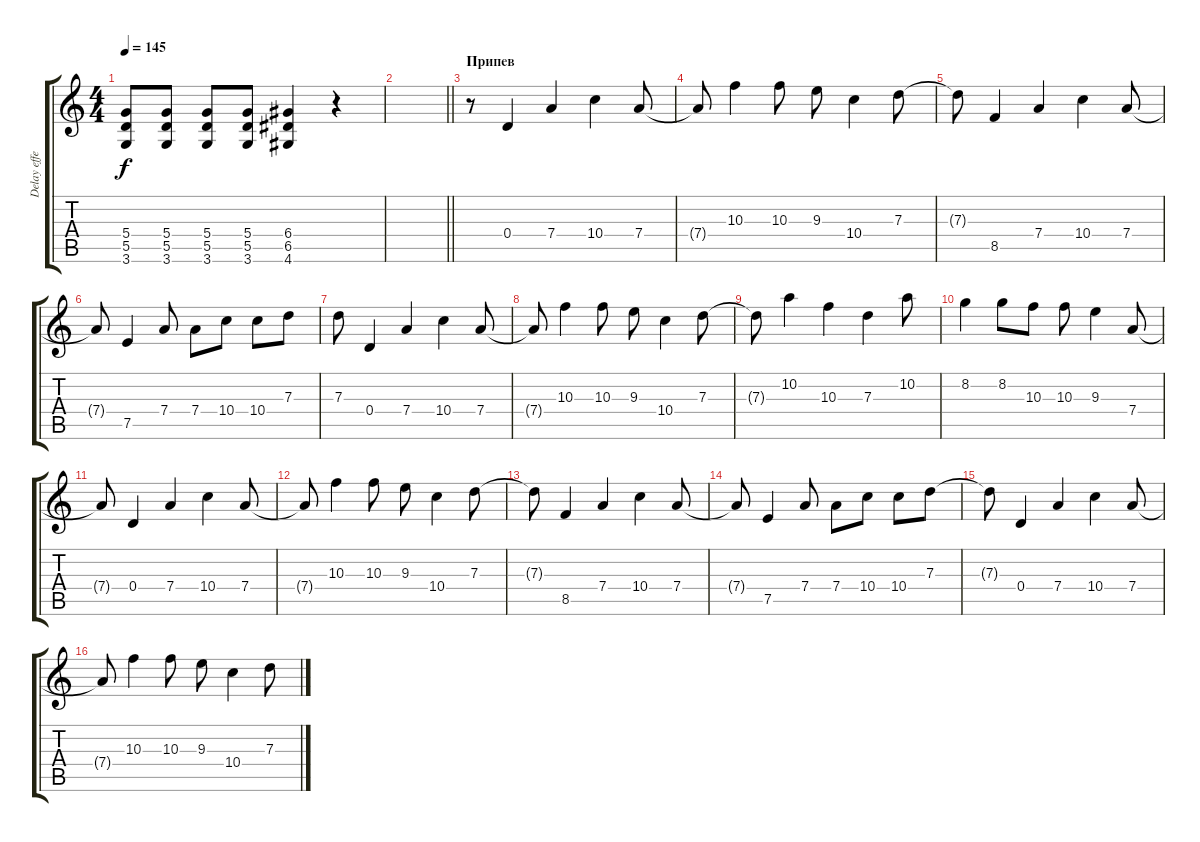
\track ("Delay effect" "Delay effe") {instrument distortionguitar}
\staff {score tabs}
\tuning (E4 B3 G3 D3 A2 E2) {hide}
\ts (4 4)
\tempo 145
\clef g2
\ks c
(5.4 5.5 3.6).8{dy f} (5.4 5.5 3.6).8 (5.4 5.5 3.6).8 (5.4 5.5 3.6).8 (6.4 6.5 4.6).4 r.4 |
\barLineRight lightlight
|
\section ("" "Припев")
r.8 0.4.4 7.4.4 10.4.4 7.4.8 |
7.4{t}.8 10.3.4 10.3.8 9.3.8 10.4.4 7.3.8 |
7.3{t}.8 8.5.4 7.4.4 10.4.4 7.4.8 |
7.4{t}.8 7.5.4 7.4.8 7.4.8 10.4.8 10.4.8 7.3.8 |
7.3.8 0.4.4 7.4.4 10.4.4 7.4.8 |
7.4{t}.8 10.3.4 10.3.8 9.3.8 10.4.4 7.3.8 |
7.3{t}.8 10.2.4 10.3.4 7.3.4 10.2.8 |
8.2.4 8.2.8 10.3.8 10.3.8 9.3.4 7.4.8 |
7.4{t}.8 0.4.4 7.4.4 10.4.4 7.4.8 |
7.4{t}.8 10.3.4 10.3.8 9.3.8 10.4.4 7.3.8 |
7.3{t}.8 8.5.4 7.4.4 10.4.4 7.4.8 |
7.4{t}.8 7.5.4 7.4.8 7.4.8 10.4.8 10.4.8 7.3.8 |
7.3{t}.8 0.4.4 7.4.4 10.4.4 7.4.8 |
7.4{t}.8 10.3.4 10.3.8 9.3.8 10.4.4 7.3.8
